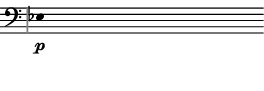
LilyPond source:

\version "2.24.3"
        \language "english"
#(set-global-staff-size 12)
\paper {
  #(set-paper-size '(cons (* 44.63430755555556 mm) (* 25 mm)))
  indent = 0\mm
  left-margin = 0\mm
  right-margin = 0\mm
  top-margin = 0\mm
  bottom-margin = 0\mm
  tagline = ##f
  print-page-number = ##f
}

\layout {
  line-width = 44.63430755555556\mm
  ragged-right = ##f
  \context {
    \Score
    \remove "Bar_number_engraver"
    \remove "Time_signature_engraver"
    \remove "Metronome_mark_engraver"
    \override SpacingSpanner.spacing-increment = #4
    \override SpacingSpanner.uniform-stretching = ##t
  }
  \context {
    \Staff
    \remove "Time_signature_engraver"
    \override Flag.stencil = #modern-straight-flag
    \override Stem.transparent = ##t
    \accidentalStyle "dodecaphonic"
    \remove "Bar_engraver"
  }
}

\score {
  \new StaffGroup <<
    \override Score.SystemStartBar.collapse-height = 2
    \override Score.SystemStartBar.X-offset = 4.2679150476251895
    \override Score.SystemStartBar.color = #(rgb-color 0.51 0.51 0.51)
    \new Staff {
      
      \clef "bass"
      
      ef4*319/100_\p
    }
  >>
}